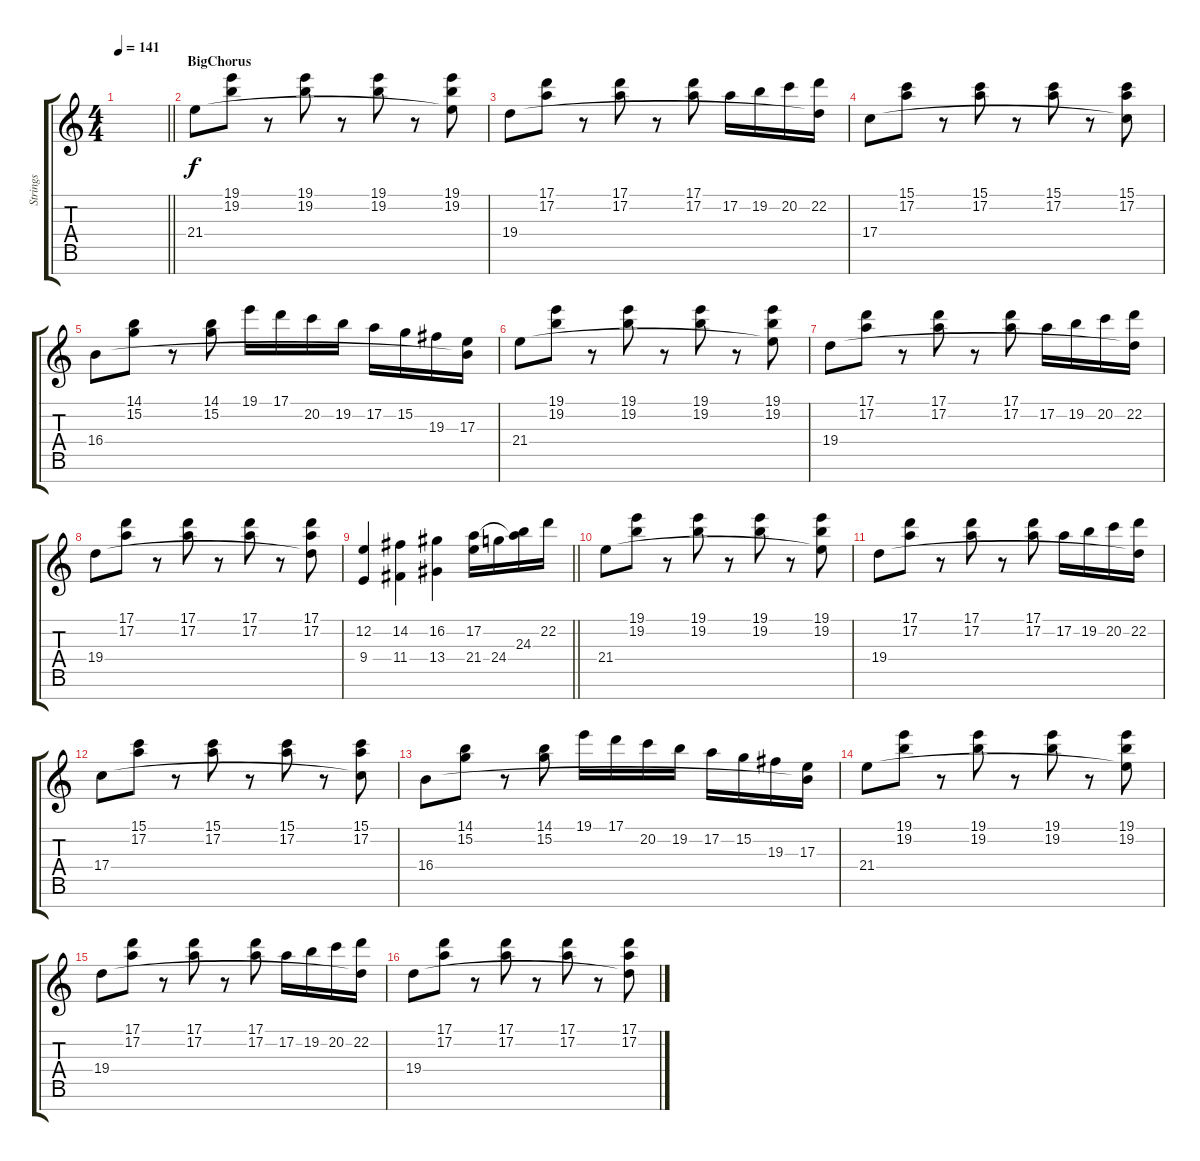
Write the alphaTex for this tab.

\track ("Strings" "Strings") {instrument stringensemble1}
\staff {score tabs}
\tuning (A4 E4 B3 G3 D3 A2 E2) {hide}
\ts (4 4)
\tempo 141
\clef g2
\barLineRight lightlight
\ks c
|
\section ("" "BigChorus")
21.4.8 (19.1 19.2).8 r.8 (19.1 19.2).8 r.8 (19.1 19.2).8 r.8 (19.1 19.2 21.4{t}).8 |
19.4.8 (17.1 17.2).8 r.8 (17.1 17.2).8 r.8 (17.1 17.2).8 17.2.16 19.2.16 20.2.16 (22.2 19.4{t}).16 |
17.4.8 (15.1 17.2).8 r.8 (15.1 17.2).8 r.8 (15.1 17.2).8 r.8 (15.1 17.2 17.4{t}).8 |
16.4.8 (14.1 15.2).8 r.8 (14.1 15.2).8 19.1.16 17.1.16 20.2.16 19.2.16 17.2.16 15.2.16 19.3.16 (17.3 16.4{t}).16 |
21.4.8 (19.1 19.2).8 r.8 (19.1 19.2).8 r.8 (19.1 19.2).8 r.8 (19.1 19.2 21.4{t}).8 |
19.4.8 (17.1 17.2).8 r.8 (17.1 17.2).8 r.8 (17.1 17.2).8 17.2.16 19.2.16 20.2.16 (22.2 19.4{t}).16 |
19.4.8 (17.1 17.2).8 r.8 (17.1 17.2).8 r.8 (17.1 17.2).8 r.8 (17.1 17.2 19.4{t}).8 |
\barLineRight lightlight
(12.2 9.4).4 (14.2 11.4).4 (16.2 13.4).4 (17.2 21.4).16 24.4.16 (17.2{t} 24.3).16 22.2.16 |
21.4.8 (19.1 19.2).8 r.8 (19.1 19.2).8 r.8 (19.1 19.2).8 r.8 (19.1 19.2 21.4{t}).8 |
19.4.8 (17.1 17.2).8 r.8 (17.1 17.2).8 r.8 (17.1 17.2).8 17.2.16 19.2.16 20.2.16 (22.2 19.4{t}).16 |
17.4.8 (15.1 17.2).8 r.8 (15.1 17.2).8 r.8 (15.1 17.2).8 r.8 (15.1 17.2 17.4{t}).8 |
16.4.8 (14.1 15.2).8 r.8 (14.1 15.2).8 19.1.16 17.1.16 20.2.16 19.2.16 17.2.16 15.2.16 19.3.16 (17.3 16.4{t}).16 |
21.4.8 (19.1 19.2).8 r.8 (19.1 19.2).8 r.8 (19.1 19.2).8 r.8 (19.1 19.2 21.4{t}).8 |
19.4.8 (17.1 17.2).8 r.8 (17.1 17.2).8 r.8 (17.1 17.2).8 17.2.16 19.2.16 20.2.16 (22.2 19.4{t}).16 |
19.4.8 (17.1 17.2).8 r.8 (17.1 17.2).8 r.8 (17.1 17.2).8 r.8 (17.1 17.2 19.4{t}).8
